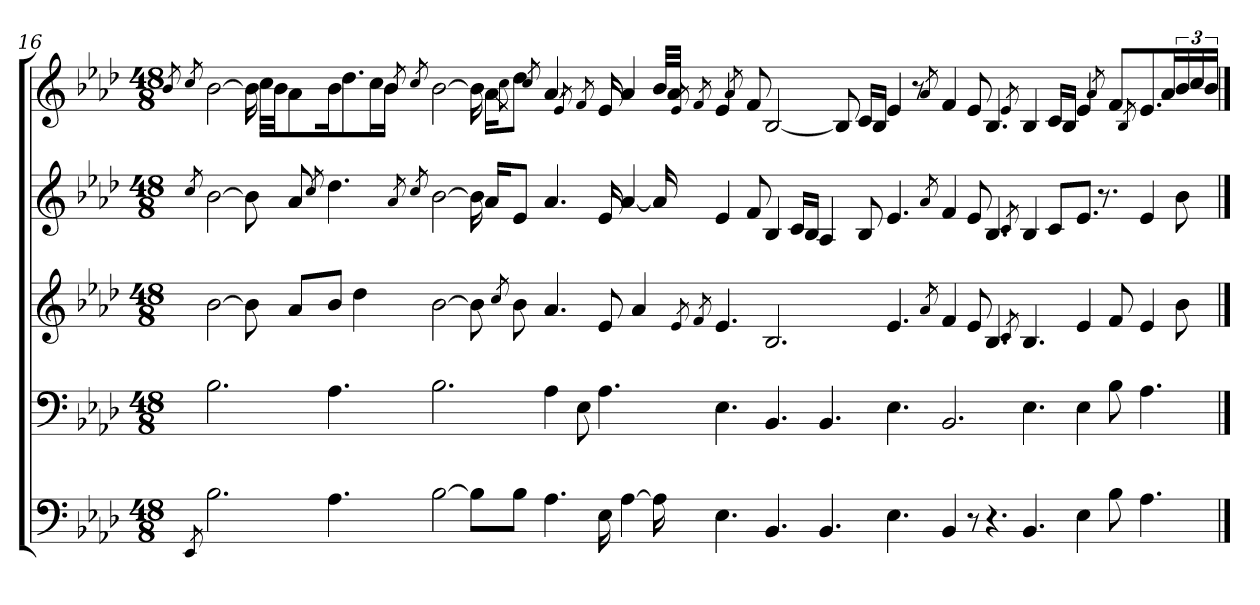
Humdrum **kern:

**kern	**kern	**kern	**kern	**kern
*part5	*part4	*part3	*part2	*part1
*staff5	*staff4	*staff3	*staff2	*staff1
*clefF4	*clefF4	*clefG2	*clefG2	*clefG2
*k[b-e-a-d-]	*k[b-e-a-d-]	*k[b-e-a-d-]	*k[b-e-a-d-]	*k[b-e-a-d-]
*M48/8	*M48/8	*M48/8	*M48/8	*M48/8
=16	=16	=16	=16	=16
.	.	.	.	8qb-
8qEE-	.	.	8qcc	8qcc
2.B-	2.B-	[2b-	[2b-	[2b-
.	.	8b-]	8b-]	16b-]
.	.	.	.	32cc\LLL
.	.	.	.	32b-\JJ
.	.	8a-/L	8a-	8a-\
.	.	.	8qcc	.
4.A-	4.A-	8b-/J	4.dd-	16b-\K
.	.	.	.	8.dd-\
.	.	4dd-	.	.
.	.	.	.	16cc\L
.	.	.	.	16b-\JJ
.	.	.	8qa-	8qb-
.	.	.	8qcc	8qcc
[2B-	2.B-	[2b-	[2b-	[2b-
8B-\L]	.	8b-]	16b-]	16b-]
.	.	.	16a-/KL	16a-\KL
.	.	8qcc	.	8qcc\
8B-\J	.	8b-	8e-/J	8dd-\J
.	.	.	.	8qcc
4.A-	4A-	4.a-	4.a-	4.a-
.	8E-	.	.	.
.	.	.	.	8qe-
.	.	.	.	8qf
16E-	4.A-	8e-	16e-	16e-
[4A-	.	.	[4a-	4a-
.	.	4a-	.	.
16A-]	.	.	16a-]	32b-/LLL
.	.	.	.	32a-/JJJ
.	.	8qe-	.	8qe-
.	.	8qf	.	8qf
4.E-	4.E-	4.e-	4e-	4e-
.	.	.	.	8qa-
.	.	.	8f	8f
4.BB-	4.BB-	2.B-	4B-	[2B-
.	.	.	16c/LL	.
.	.	.	16B-/JJ	.
4.BB-	4.BB-	.	4A-	.
.	.	.	.	8B-]
.	.	.	8B-	16c/LL
.	.	.	.	16B-/JJ
4.E-	4.E-	4.e-	4.e-	4e-
.	.	.	.	8r
.	.	8qa-	8qa-	8qa-
4BB-	2.BB-	4f	4f	4f
8r	.	8e-	8e-	8e-
4.r	.	4.B-	4.B-	4.B-
.	.	8qc	8qc	8qe-
4.BB-	4.E-	4.B-	4B-	4B-
.	.	.	8c/L	16c/LL
.	.	.	.	16B-/JJ
4E-	4E-	4e-	8.e-/J	4e-
.	.	.	8.r	.
.	.	.	.	8qa-
8B-	8B-	8f	.	8f/L
.	.	.	.	8qB-/
4.A-	4.A-	4e-	4e-	8.e-/
.	.	.	.	16a-/L
.	.	8b-	8b-	24b-/
.	.	.	.	24cc/
.	.	.	.	24b-/JJ
==	==	==	==	==
*-	*-	*-	*-	*-
